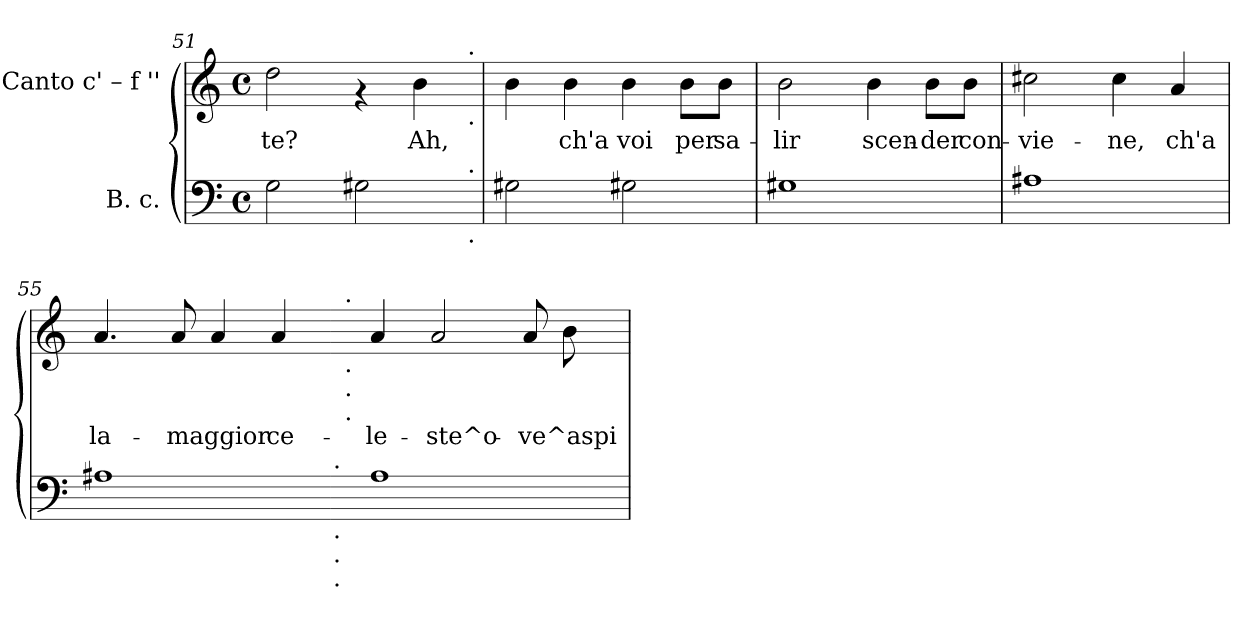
**kern	**kern	**text
*part2	*part1	*part1
*staff2	*staff1	*staff1
*I"B. c.	*I"Canto  c' – f ''	*
*clefF4	*clefG2	*
*k[]	*k[]	*
*C:	*C:	*
*M4/4	*M4/4	*
*met(c)	*met(c)	*
=51	=51	=51
!	!	!LO:LY:b:cj
*^	*^	*
2G\	2ryy	2dd\	2ryy	-te?
2G#X\	4...ryy	4rf	4...ryy	.
!	!	!	!	!LO:LY:b:cj
.	.	4b\	.	Ah,
!	!	!	!LO:TX:a:t=.	!
!	!	!	!LO:TX:b:t=.	!
!	!LO:TX:a:t=.	!	!	!
!	!LO:TX:b:t=.	!	!	!
.	32ryy	.	32ryy	.
!!LO:PB:g=z
=52	=52	=52	=52	=52
!	!	!	!	!LO:LY:b:cj
*v	*v	*	*	*
*	*v	*v	*
2G#X\	4b\	.
!	!	!LO:LY:b:cj
.	4b\	ch'a
!	!	!LO:LY:b:cj
2G#X\	4b\	voi
!	!	!LO:LY:b:cj
.	8b\L	per
!	!	!LO:LY:b:cj
.	8b\J	sa-
=53	=53	=53
!	!	!LO:LY:b:cj
1G#X	2b\	-lir
!	!	!LO:LY:b:cj
.	4b\	scen-
!	!	!LO:LY:b:cj
.	8b\L	-der
!	!	!LO:LY:b:cj
.	8b\J	con-
=54	=54	=54
!	!	!LO:LY:b:cj
1A#	2cc#X\	-vie-
!	!	!LO:LY:b:cj
.	4cc#\	-ne,
!	!	!LO:LY:b:cj
.	4a/	ch'a
=55	=55	=55
!	!	!LO:LY:b:cj
*^	*^	*
1A#	2ryy	4.a/	2...ryy	la-
!	!	!	!	!LO:LY:b:cj
.	.	8a/	.	-maggior
!	!	!	!	!LO:LY:b:cj
.	4ryy	4a/	.	.
!	!	!	!	!LO:LY:b:cj
.	8ryy	4a/	.	ce-
.	32.ryy	.	.	.
!	!LO:TX:a:t=.	!	!	!
!	!LO:TX:b:t=.	!	!	!
!	!LO:TX:b:t=.	!	!	!
!	!LO:TX:b:t=.	!	!	!
.	1ryy	.	.	.
!	!	!	!LO:TX:a:t=.	!
!	!	!	!LO:TX:b:t=.	!
!	!	!	!LO:TX:b:t=.	!
!	!	!	!LO:TX:b:t=.	!
.	.	.	1ryy	.
!	!	!	!	!LO:LY:b:cj
1A#	.	4a/	.	-le-
!	!	!	!	!LO:LY:b:cj
.	.	2a/	.	-ste^o-
!	!	!	!	!LO:LY:b:cj
.	.	8a/	.	-ve^aspi-
!	!	!	!	!LO:LY:b:cj
.	.	8b\	.	--
.	16ryy	.	.	.
.	.	.	16ryy	.
.	64ryy	.	.	.
*v	*v	*	*	*
*	*v	*v	*
=	=	=
*-	*-	*-
